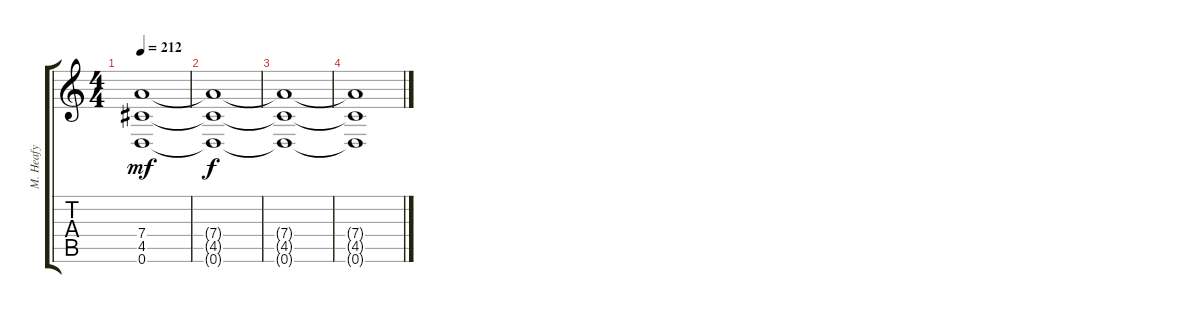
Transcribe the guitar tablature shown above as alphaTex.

\track ("M. Heafy" "M. Heafy") {instrument overdrivenguitar}
\staff {score tabs}
\tuning (E4 B3 G3 D3 A2 D2) {hide}
\ts (4 4)
\tempo 212
\clef g2
\ks c
(7.4 4.5 0.6).1{dy mf} |
(7.4{t} 4.5{t} 0.6{t}).1{dy f} |
(7.4{t} 4.5{t} 0.6{t}).1{volume 3} |
(7.4{t} 4.5{t} 0.6{t}).1
